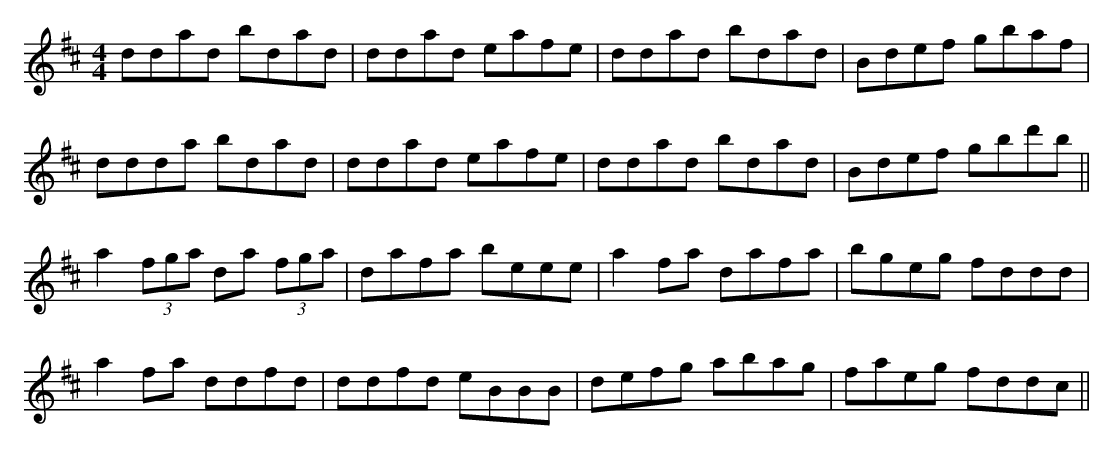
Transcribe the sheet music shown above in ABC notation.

X:1
M:4/4
K:D
ddad bdad|ddad eafe|ddad bdad|Bdef gbaf|
ddda bdad|ddad eafe|ddad bdad|Bdef gbd'b||
a2 (3fga da (3fga|dafa beee|a2fa dafa|bgeg fddd|
a2fa ddfd|ddfd eBBB|defg abag|faeg fddc||
